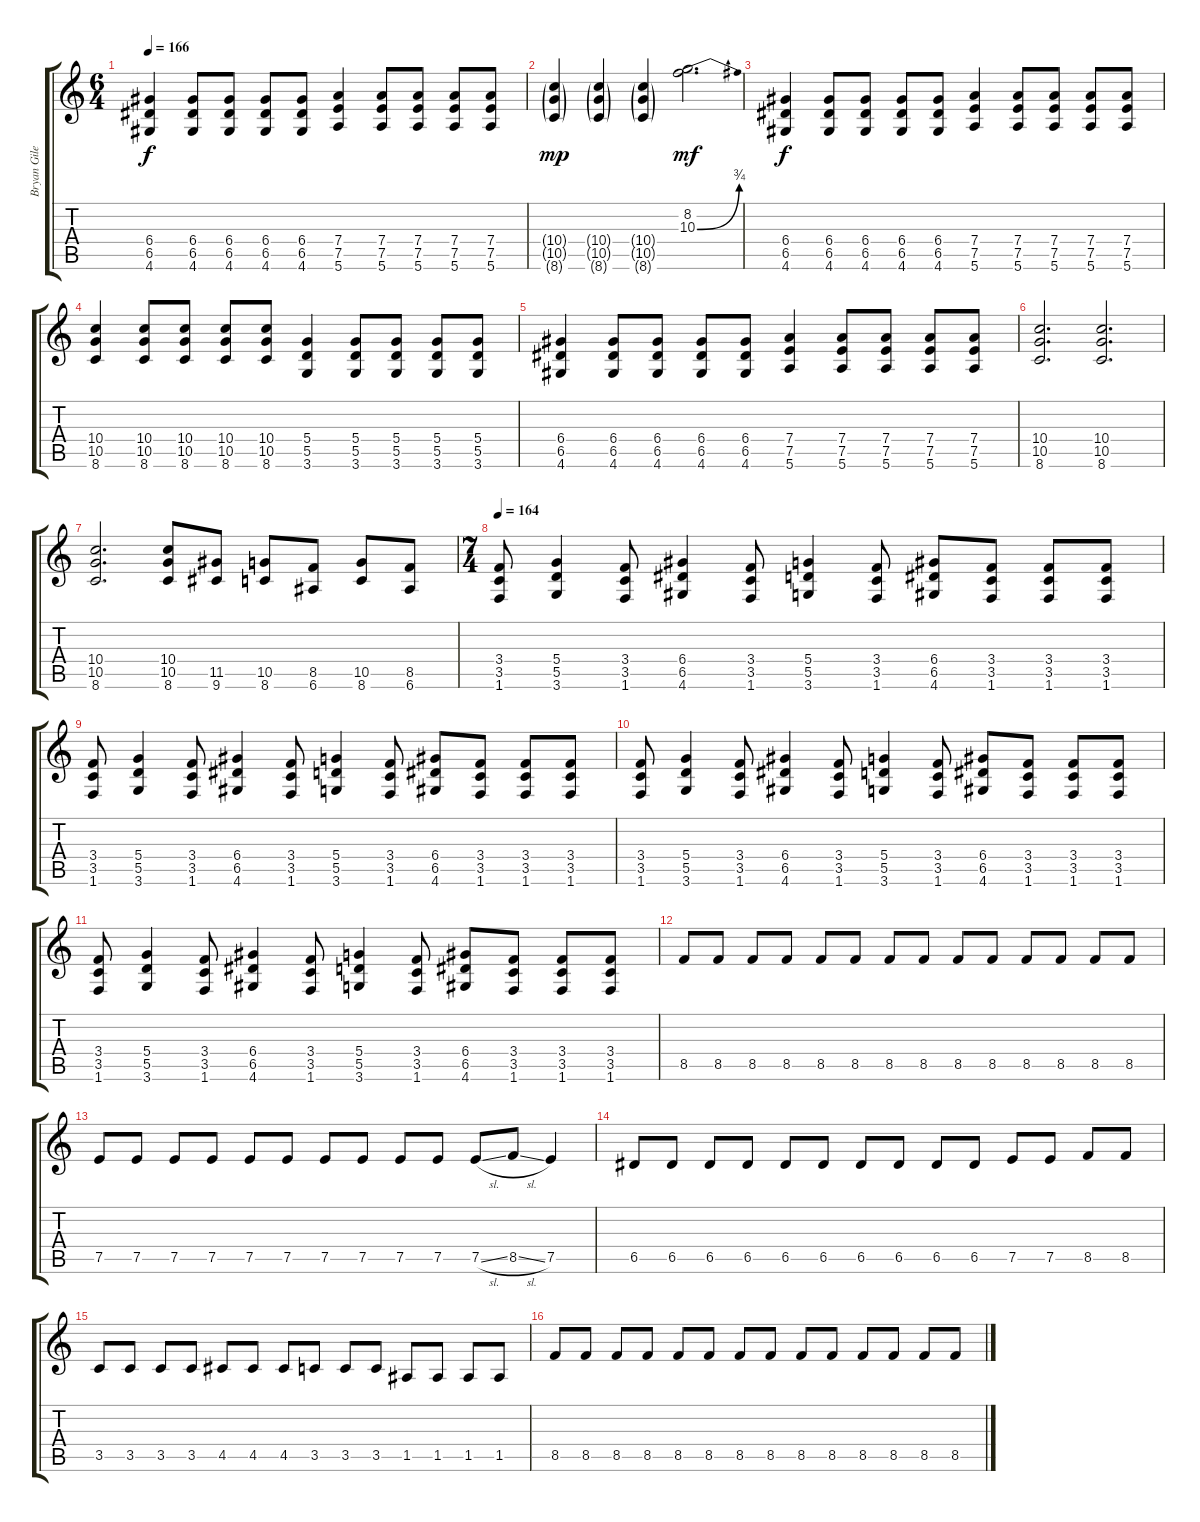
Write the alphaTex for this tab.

\track ("Bryan Giles" "Bryan Gile") {instrument overdrivenguitar}
\staff {score tabs}
\tuning (E4 B3 G3 D3 A2 E2) {hide}
\ts (6 4)
\tempo 166
\clef g2
\ks c
(6.4 6.5 4.6).4{dy f} (6.4 6.5 4.6).8 (6.4 6.5 4.6).8 (6.4 6.5 4.6).8 (6.4 6.5 4.6).8 (7.4 7.5 5.6).4 (7.4 7.5 5.6).8 (7.4 7.5 5.6).8 (7.4 7.5 5.6).8 (7.4 7.5 5.6).8 |
(10.4{g} 10.5{g} 8.6{g}).4{dy mp} (10.4{g} 10.5{g} 8.6{g}).4 (10.4{g} 10.5{g} 8.6{g}).4 (8.2 10.3{be (bend 0 0 60 3)}).2{d dy mf} |
(6.4 6.5 4.6).4{dy f} (6.4 6.5 4.6).8 (6.4 6.5 4.6).8 (6.4 6.5 4.6).8 (6.4 6.5 4.6).8 (7.4 7.5 5.6).4 (7.4 7.5 5.6).8 (7.4 7.5 5.6).8 (7.4 7.5 5.6).8 (7.4 7.5 5.6).8 |
(10.4 10.5 8.6).4 (10.4 10.5 8.6).8 (10.4 10.5 8.6).8 (10.4 10.5 8.6).8 (10.4 10.5 8.6).8 (5.4 5.5 3.6).4 (5.4 5.5 3.6).8 (5.4 5.5 3.6).8 (5.4 5.5 3.6).8 (5.4 5.5 3.6).8 |
(6.4 6.5 4.6).4 (6.4 6.5 4.6).8 (6.4 6.5 4.6).8 (6.4 6.5 4.6).8 (6.4 6.5 4.6).8 (7.4 7.5 5.6).4 (7.4 7.5 5.6).8 (7.4 7.5 5.6).8 (7.4 7.5 5.6).8 (7.4 7.5 5.6).8 |
(10.4 10.5 8.6).2{d} (10.4 10.5 8.6).2{d} |
(10.4 10.5 8.6).2{d} (10.4 10.5 8.6).8 (11.5 9.6).8 (10.5 8.6).8 (8.5 6.6).8 (10.5 8.6).8 (8.5 6.6).8 |
\ts (7 4)
\tempo 164
(3.4 3.5 1.6).8 (5.4 5.5 3.6).4 (3.4 3.5 1.6).8 (6.4 6.5 4.6).4 (3.4 3.5 1.6).8 (5.4 5.5 3.6).4 (3.4 3.5 1.6).8 (6.4 6.5 4.6).8 (3.4 3.5 1.6).8 (3.4 3.5 1.6).8 (3.4 3.5 1.6).8 |
(3.4 3.5 1.6).8 (5.4 5.5 3.6).4 (3.4 3.5 1.6).8 (6.4 6.5 4.6).4 (3.4 3.5 1.6).8 (5.4 5.5 3.6).4 (3.4 3.5 1.6).8 (6.4 6.5 4.6).8 (3.4 3.5 1.6).8 (3.4 3.5 1.6).8 (3.4 3.5 1.6).8 |
(3.4 3.5 1.6).8 (5.4 5.5 3.6).4 (3.4 3.5 1.6).8 (6.4 6.5 4.6).4 (3.4 3.5 1.6).8 (5.4 5.5 3.6).4 (3.4 3.5 1.6).8 (6.4 6.5 4.6).8 (3.4 3.5 1.6).8 (3.4 3.5 1.6).8 (3.4 3.5 1.6).8 |
(3.4 3.5 1.6).8 (5.4 5.5 3.6).4 (3.4 3.5 1.6).8 (6.4 6.5 4.6).4 (3.4 3.5 1.6).8 (5.4 5.5 3.6).4 (3.4 3.5 1.6).8 (6.4 6.5 4.6).8 (3.4 3.5 1.6).8 (3.4 3.5 1.6).8 (3.4 3.5 1.6).8 |
8.5.8{volume 7} 8.5.8 8.5.8 8.5.8 8.5.8 8.5.8 8.5.8 8.5.8 8.5.8 8.5.8 8.5.8 8.5.8 8.5.8 8.5.8 |
7.5.8 7.5.8 7.5.8 7.5.8 7.5.8 7.5.8 7.5.8 7.5.8 7.5.8 7.5.8 7.5{sl}.8 8.5{sl}.8 7.5.4 |
6.5.8 6.5.8 6.5.8 6.5.8 6.5.8 6.5.8 6.5.8 6.5.8 6.5.8 6.5.8 7.5.8 7.5.8 8.5.8 8.5.8 |
3.5.8 3.5.8 3.5.8 3.5.8 4.5.8 4.5.8 4.5.8 3.5.8 3.5.8 3.5.8 1.5.8 1.5.8 1.5.8 1.5.8 |
8.5.8 8.5.8 8.5.8 8.5.8 8.5.8 8.5.8 8.5.8 8.5.8 8.5.8 8.5.8 8.5.8 8.5.8 8.5.8 8.5.8
